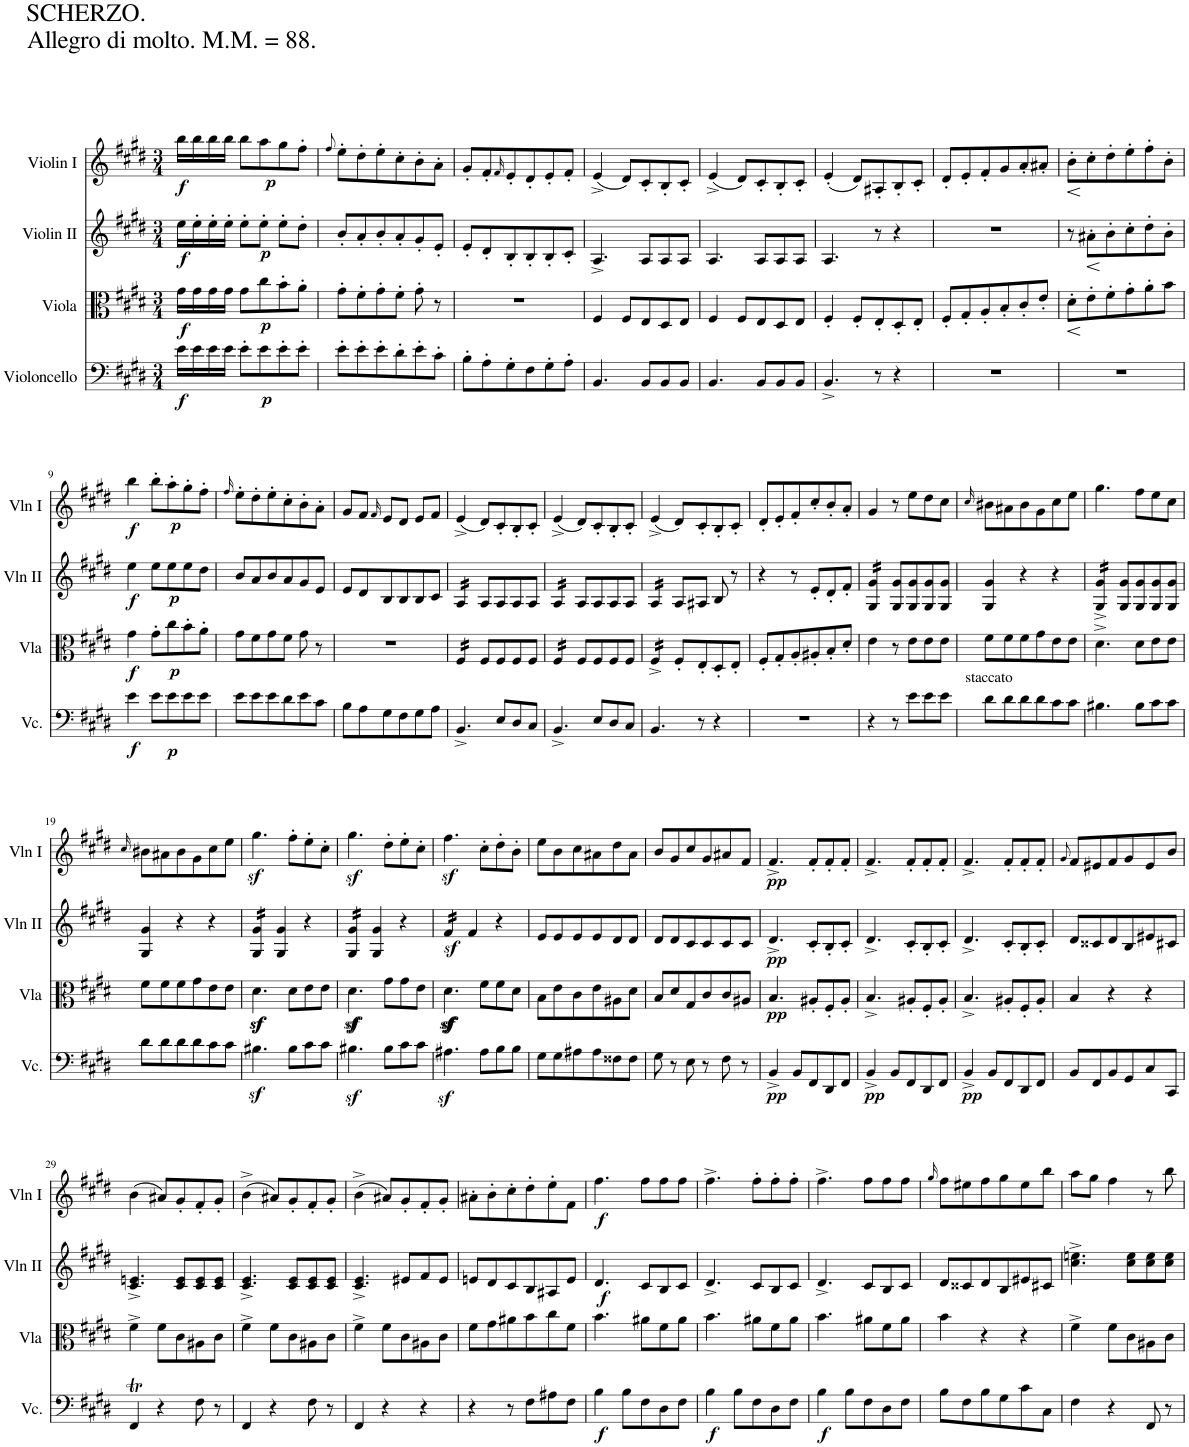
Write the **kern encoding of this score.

**kern	**dynam	**kern	**text	**dynam	**kern	**dynam	**kern	**dynam
*part4	*part4	*part3	*part3	*part3	*part2	*part2	*part1	*part1
*staff4	*staff4	*staff3	*staff3	*staff3	*staff2	*staff2	*staff1	*staff1
*I"Violoncello	*	*I"Viola	*	*	*I"Violin II	*	*I"Violin I	*
*I'Vc.	*	*I'Vla	*	*	*I'Vln II	*	*I'Vln I	*
*clefF4	*	*clefC3	*	*	*clefG2	*	*clefG2	*
*k[f#c#g#d#]	*	*k[f#c#g#d#]	*	*	*k[f#c#g#d#]	*	*k[f#c#g#d#]	*
*M3/4	*	*M3/4	*	*	*M3/4	*	*M3/4	*
=1	=1	=1	=1	=1	=1	=1	=1	=1
!	!LO:DY:b	!	!	!LO:DY:b	!	!LO:DY:b	!	!LO:DY:b
*	*	*	*	*	*^	*	*	*
16e\LL	f	16g#\LL	.	f	16ee\LL	4..ryy	f	16bb\LL	f
16e\	.	16g#\	.	.	16ee'\	.	.	16bb\	.
16e\	.	16g#\	.	.	16ee'\	.	.	16bb\	.
16e\JJ	.	16g#\JJ	.	.	16ee'\JJ	.	.	16bb\JJ	.
8e'\L	.	8g#\L	.	.	8ee'\L	.	.	8bb\L	.
!	!LO:DY:b	!	!	!LO:DY:b	!	!	!	!	!LO:DY:b
8e\	p	8cc#\	.	p	8ee'\J	.	.	8aa\	p
!	!	!	!	!	!	!	!LO:DY:b	!	!
.	.	.	.	.	.	4ryy	p	.	.
8e'\	.	8b'\	.	.	8ee'\L	.	.	8gg#\	.
8e'\J	.	8a'\J	.	.	8dd#'\J	.	.	8ff#'\J	.
.	.	.	.	.	.	16ryy	.	.	.
*	*	*	*	*	*v	*v	*	*	*
=2	=2	=2	=2	=2	=2	=2	=2	=2
.	.	.	.	.	.	.	8qff#/	.
8e'\L	.	8g#'\L	.	.	8b'/L	.	8ee'\L	.
8e'\	.	8f#'\	.	.	8a'/	.	8dd#'\	.
8e'\	.	8g#'\	.	.	8b'/	.	8ee'\	.
8d#'\	.	8f#'\J	.	.	8a'/	.	8cc#'\	.
8e'\	.	8g#'\	.	.	8g#'/	.	8b'\	.
8c#'\J	.	8r	.	.	8e'/J	.	8a'\J	.
=3	=3	=3	=3	=3	=3	=3	=3	=3
8B'\L	.	2.r	.	.	8e'/L	.	8g#'/L	.
8A'\	.	.	.	.	8d#'/	.	8f#'/	.
.	.	.	.	.	.	.	16qf#/	.
8G#'\	.	.	.	.	8B'/	.	8e'/	.
8F#\	.	.	.	.	8B'/	.	8d#'/	.
8G#'\	.	.	.	.	8B'/	.	8e'/	.
8A'\J	.	.	.	.	8c#'/J	.	8f#'/J	.
=4	=4	=4	=4	=4	=4	=4	=4	=4
4.BB/	.	4F#/	.	.	4.A^/	.	(4e^/	.
.	.	8F#/L	.	.	.	.	8d#/L)	.
8BB/L	.	8E/	.	.	8A/L	.	8c#'/	.
8BB/	.	8D#/	.	.	8A/	.	8B'/	.
8BB/J	.	8E/J	.	.	8A/J	.	8c#'/J	.
=5	=5	=5	=5	=5	=5	=5	=5	=5
4.BB/	.	4F#/	.	.	4.A/	.	(4e^/	.
.	.	8F#/L	.	.	.	.	8d#/L)	.
8BB/L	.	8E/	.	.	8A/L	.	8c#'/	.
8BB/	.	8D#/	.	.	8A/	.	8B'/	.
8BB/J	.	8E/J	.	.	8A/J	.	8c#'/J	.
=6	=6	=6	=6	=6	=6	=6	=6	=6
4.BB^/	.	4F#'/	.	.	4.A/	.	(4e'/	.
.	.	8F#'/L	.	.	.	.	8d#/L)	.
8r	.	8E'/	.	.	8r	.	8A#X'/	.
4r	.	8D#'/	.	.	4r	.	8B'/	.
.	.	8E'/J	.	.	.	.	8c#'/J	.
=7	=7	=7	=7	=7	=7	=7	=7	=7
2.r	.	8F#'/L	.	.	2.r	.	8d#'/L	.
.	.	8G#'/	.	.	.	.	8e'/	.
.	.	8A'/	.	.	.	.	8f#'/	.
.	.	8B'/	.	.	.	.	8g#/	.
.	.	8c#'/	.	.	.	.	8a'/	.
.	.	8e'/J	.	.	.	.	8a#X'/J	.
=8	=8	=8	=8	=8	=8	=8	=8	=8
!	!	!	!	!LO:HP:b	!	!	!	!LO:HP:b
2.r	.	8d#'\L	.	<	8r	.	8b'\L	<
!	!	!	!	!	!	!LO:HP:b	!	!
.	.	8e'\	.	[	8a#X'\L	<	8cc#'\	[
.	.	8f#'\	.	.	8b'\	[	8dd#'\	.
.	.	8g#'\	.	.	8cc#'\	.	8ee'\	.
.	.	8a'\	.	.	8dd#'\	.	8ff#'\	.
.	.	8b\J	.	.	8b'\J	.	8b'\J	.
!!LO:LB:g=z
=9	=9	=9	=9	=9	=9	=9	=9	=9
!	!LO:DY:b	!	!	!LO:DY:b	!	!LO:DY:b	!	!LO:DY:b
4e\	f	4g#\	.	f	4ee\	f	4bb\	f
8e\L	.	8g#'\L	.	.	8ee\L	.	8bb'\L	.
!	!LO:DY:b	!	!	!LO:DY:b	!	!LO:DY:b	!	!LO:DY:b
8e\	p	8cc#\	.	p	8ee\	p	8aa'\	p
8e\	.	8b'\	.	.	8ee\	.	8gg#'\	.
8e\J	.	8a'\J	.	.	8dd#\J	.	8ff#'\J	.
=10	=10	=10	=10	=10	=10	=10	=10	=10
.	.	.	.	.	.	.	16qff#/	.
8e\L	.	8g#\L	.	.	8b/L	.	8ee'\L	.
8e\	.	8f#\	.	.	8a/	.	8dd#'\	.
8e\	.	8g#\	.	.	8b/	.	8ee'\	.
8d#\	.	8f#\J	.	.	8a/	.	8cc#'\	.
8e\	.	8g#\	.	.	8g#/	.	8b'\	.
8c#\J	.	8r	.	.	8e/J	.	8a'\J	.
=11	=11	=11	=11	=11	=11	=11	=11	=11
8B\L	.	2.r	.	.	8e/L	.	8g#/L	.
8A\	.	.	.	.	8d#/	.	8f#/J	.
.	.	.	.	.	.	.	16qf#/	.
8G#\	.	.	.	.	8B/	.	8e/L	.
8F#\	.	.	.	.	8B/	.	8d#/J	.
8G#\	.	.	.	.	8B/	.	8e/L	.
8A\J	.	.	.	.	8c#/J	.	8f#/J	.
=12	=12	=12	=12	=12	=12	=12	=12	=12
*	*	*tremolo	*	*	*	*	*	*
*	*	*	*	*	*tremolo	*	*	*
4.BB^/	.	16F#/LL	.	.	16A/LL	.	(4e^/	.
.	.	16F#/	.	.	16A/	.	.	.
.	.	16F#/	.	.	16A/	.	.	.
.	.	16F#/JJ	.	.	16A/JJ	.	.	.
*	*	*	*	*	*Xtremolo	*	*	*
*	*	*Xtremolo	*	*	*	*	*	*
.	.	8F#/L	.	.	8A/L	.	8d#/L)	.
8E/L	.	8F#/	.	.	8A/	.	8c#'/	.
8D#/	.	8F#/	.	.	8A/	.	8B'/	.
8C#/J	.	8F#/J	.	.	8A/J	.	8c#'/J	.
=13	=13	=13	=13	=13	=13	=13	=13	=13
*	*	*tremolo	*	*	*	*	*	*
*	*	*	*	*	*tremolo	*	*	*
4.BB^/	.	16F#/LL	.	.	16A/LL	.	(4e^/	.
.	.	16F#/	.	.	16A/	.	.	.
.	.	16F#/	.	.	16A/	.	.	.
.	.	16F#/JJ	.	.	16A/JJ	.	.	.
*	*	*	*	*	*Xtremolo	*	*	*
*	*	*Xtremolo	*	*	*	*	*	*
.	.	8F#/L	.	.	8A/L	.	8d#/L)	.
8E/L	.	8F#/	.	.	8A/	.	8c#'/	.
8D#/	.	8F#/	.	.	8A/	.	8B'/	.
8C#/J	.	8F#/J	.	.	8A/J	.	8c#'/J	.
=14	=14	=14	=14	=14	=14	=14	=14	=14
*	*	*tremolo	*	*	*	*	*	*
*	*	*	*	*	*tremolo	*	*	*
4.BB/	.	16F#^/LL	.	.	16A/LL	.	(4e^/	.
.	.	16F#^/	.	.	16A/	.	.	.
.	.	16F#^/	.	.	16A/	.	.	.
.	.	16F#^/JJ	.	.	16A/JJ	.	.	.
*	*	*	*	*	*Xtremolo	*	*	*
*	*	*Xtremolo	*	*	*	*	*	*
.	.	8F#'/L	.	.	8A/L	.	8d#/L)	.
8r	.	8E'/	.	.	8A#X/J	.	8c#'/	.
4r	.	8D#'/	.	.	8B/	.	8B'/	.
.	.	8E'/J	.	.	8r	.	8c#'/J	.
=15	=15	=15	=15	=15	=15	=15	=15	=15
2.r	.	8F#'/L	.	.	4r	.	8d#'/L	.
.	.	8G#'/	.	.	.	.	8e'/	.
.	.	8A'/	.	.	8r	.	8f#'/	.
.	.	8A#X'/	.	.	8e'/L	.	8cc#'/	.
.	.	8B'/	.	.	8d#'/	.	8b'/	.
.	.	8d#'/J	.	.	8f#'/J	.	8a'/J	.
=16	=16	=16	=16	=16	=16	=16	=16	=16
*	*	*	*	*	*tremolo	*	*	*
4r	.	4e\	.	.	16G#/ 16g#/LL	.	4g#/	.
.	.	.	.	.	16G#/ 16g#/	.	.	.
.	.	.	.	.	16G#/ 16g#/	.	.	.
.	.	.	.	.	16G#/ 16g#/JJ	.	.	.
*	*	*	*	*	*Xtremolo	*	*	*
8r	.	8r	.	.	8G#/ 8g#/L	.	8r	.
8e\L	.	8e\L	.	.	8G#/ 8g#/	.	8ee\L	.
8e\	.	8e\	.	.	8G#/ 8g#/	.	8dd#\	.
8e\J	.	8e\J	.	.	8G#/ 8g#/J	.	8cc#\J	.
=17	=17	=17	=17	=17	=17	=17	=17	=17
.	.	.	.	.	.	.	16qcc#/	.
!	!	!	!LO:LY:b	!	!	!	!	!
8d#\L	.	8f#\L	staccato	.	4G#/ 4g#/	.	8b#X\L	.
8d#\	.	8f#\	.	.	.	.	8a#X\	.
8d#\	.	8f#\	.	.	4r	.	8b#\	.
8d#\	.	8g#\	.	.	.	.	8g#\	.
8c#\	.	8e\	.	.	4r	.	8cc#\	.
8c#\J	.	8e\J	.	.	.	.	8ee\J	.
=18	=18	=18	=18	=18	=18	=18	=18	=18
*	*	*	*	*	*tremolo	*	*	*
4.B#X\	.	4.d#^\	.	.	16G#/^ 16g#/^LL	.	4.gg#\	.
.	.	.	.	.	16G#/^ 16g#/^	.	.	.
.	.	.	.	.	16G#/^ 16g#/^	.	.	.
.	.	.	.	.	16G#/^ 16g#/^JJ	.	.	.
*	*	*	*	*	*Xtremolo	*	*	*
.	.	.	.	.	8G#/ 8g#/L	.	.	.
8B#\L	.	8d#\L	.	.	8G#/ 8g#/	.	8ff#\L	.
8c#\	.	8e\	.	.	8G#/ 8g#/	.	8ee\	.
8c#\J	.	8e\J	.	.	8G#/ 8g#/J	.	8cc#\J	.
!!LO:LB:g=z
=19	=19	=19	=19	=19	=19	=19	=19	=19
.	.	.	.	.	.	.	16qcc#/	.
8d#\L	.	8f#\L	.	.	4G#/ 4g#/	.	8b#X\L	.
8d#\	.	8f#\	.	.	.	.	8a#X\	.
8d#\	.	8f#\	.	.	4r	.	8b#\	.
8d#\	.	8g#\	.	.	.	.	8g#\	.
8c#\	.	8e\	.	.	4r	.	8cc#\	.
8c#\J	.	8e\J	.	.	.	.	8ee\J	.
=20	=20	=20	=20	=20	=20	=20	=20	=20
*	*	*	*	*	*tremolo	*	*	*
4.B#Xz<\	.	4.d#z<\	.	.	16G#/ 16g#/LL	.	4.gg#z<\	.
.	.	.	.	.	16G#/ 16g#/	.	.	.
.	.	.	.	.	16G#/ 16g#/	.	.	.
.	.	.	.	.	16G#/ 16g#/JJ	.	.	.
*	*	*	*	*	*Xtremolo	*	*	*
.	.	.	.	.	4G#/ 4g#/	.	.	.
8B#\L	.	8d#\L	.	.	.	.	8ff#'\L	.
8c#\	.	8e\	.	.	4r	.	8ee'\	.
8c#\J	.	8e\J	.	.	.	.	8cc#'\J	.
=21	=21	=21	=21	=21	=21	=21	=21	=21
*	*	*	*	*	*tremolo	*	*	*
4.B#Xz<\	.	4.d#z<\	.	.	16G#/ 16g#/LL	.	4.gg#z<\	.
.	.	.	.	.	16G#/ 16g#/	.	.	.
.	.	.	.	.	16G#/ 16g#/	.	.	.
.	.	.	.	.	16G#/ 16g#/JJ	.	.	.
*	*	*	*	*	*Xtremolo	*	*	*
.	.	.	.	.	4G#/ 4g#/	.	.	.
8B#\L	.	8g#\L	.	.	.	.	8dd#'\L	.
8c#\	.	8g#\	.	.	4r	.	8ee'\	.
8c#\J	.	8e\J	.	.	.	.	8cc#'\J	.
=22	=22	=22	=22	=22	=22	=22	=22	=22
*	*	*	*	*	*tremolo	*	*	*
4.A#Xz<\	.	4.d#z<\	.	.	16f#z</LL	.	4.ff#z<\	.
.	.	.	.	.	16f#z</	.	.	.
.	.	.	.	.	16f#z</	.	.	.
.	.	.	.	.	16f#z</JJ	.	.	.
*	*	*	*	*	*Xtremolo	*	*	*
.	.	.	.	.	4f#/	.	.	.
8A#\L	.	8f#\L	.	.	.	.	8cc#'\L	.
8B\	.	8f#\	.	.	4r	.	8dd#'\	.
8B\J	.	8d#\J	.	.	.	.	8b'\J	.
=23	=23	=23	=23	=23	=23	=23	=23	=23
8G#\L	.	8B\L	.	.	8e/L	.	8ee\L	.
8G#\	.	8e\	.	.	8e/	.	8b\	.
8A#X\	.	8c#\	.	.	8e/	.	8cc#\	.
8A#\	.	8e\	.	.	8e/	.	8a#X\	.
8F##X\	.	8A#X\	.	.	8d#/	.	8dd#\	.
8F##\J	.	8d#\J	.	.	8d#/J	.	8a#\J	.
=24	=24	=24	=24	=24	=24	=24	=24	=24
8G#\	.	8B/L	.	.	8d#/L	.	8b/L	.
8r	.	8d#/	.	.	8d#/	.	8g#/	.
8E\	.	8G#/	.	.	8c#/	.	8cc#/	.
8r	.	8c#/	.	.	8c#/	.	8g#/	.
8F#\	.	8c#/	.	.	8c#/	.	8a#X/	.
8r	.	8A#X/J	.	.	8c#/J	.	8f#/J	.
=25	=25	=25	=25	=25	=25	=25	=25	=25
!	!LO:DY:b	!	!	!LO:DY:b	!	!LO:DY:b	!	!LO:DY:b
4BB^/	pp	4.B/	.	pp	4.d#^/	pp	4.f#^/	pp
8BB/L	.	.	.	.	.	.	.	.
8FF#/	.	8A#X'/L	.	.	8c#'/L	.	8f#'/L	.
8DD#/	.	8F#'/	.	.	8B'/	.	8f#'/	.
8FF#/J	.	8A#'/J	.	.	8c#'/J	.	8f#'/J	.
=26	=26	=26	=26	=26	=26	=26	=26	=26
!	!LO:DY:b	!	!	!	!	!	!	!
4BB^/	pp	4.B^/	.	.	4.d#^/	.	4.f#^/	.
8BB/L	.	.	.	.	.	.	.	.
8FF#/	.	8A#X'/L	.	.	8c#'/L	.	8f#'/L	.
8DD#/	.	8F#'/	.	.	8B'/	.	8f#'/	.
8FF#/J	.	8A#'/J	.	.	8c#'/J	.	8f#'/J	.
=27	=27	=27	=27	=27	=27	=27	=27	=27
!	!LO:DY:b	!	!	!	!	!	!	!
4BB^/	pp	4.B^/	.	.	4.d#^/	.	4.f#^/	.
8BB/L	.	.	.	.	.	.	.	.
8FF#/	.	8A#X'/L	.	.	8c#'/L	.	8f#'/L	.
8DD#/	.	8F#'/	.	.	8B'/	.	8f#'/	.
8FF#/J	.	8A#'/J	.	.	8c#'/J	.	8f#'/J	.
=28	=28	=28	=28	=28	=28	=28	=28	=28
.	.	.	.	.	.	.	8qg#/	.
8BB/L	.	4B/	.	.	8d#/L	.	8f#/L	.
8FF#/	.	.	.	.	8c##X/	.	8e#X/	.
8BB/	.	4r	.	.	8d#/	.	8f#/	.
8GG#/	.	.	.	.	8B/	.	8g#/	.
8C#/	.	4r	.	.	8e#X/	.	8e#/	.
8CC#/J	.	.	.	.	8c#X/J	.	8b/J	.
!!LO:LB:g=z
=29	=29	=29	=29	=29	=29	=29	=29	=29
4FF#T/	.	4f#^\	.	.	4.c#/^ 4.en/^	.	(4b\	.
4r	.	8f#\L	.	.	.	.	8a#X/L)	.
.	.	8c#\	.	.	8c#/ 8e/L	.	8g#'/	.
8F#\	.	8A#X\	.	.	8c#/ 8e/	.	8f#'/	.
8r	.	8c#\J	.	.	8c#/ 8e/J	.	8g#'/J	.
=30	=30	=30	=30	=30	=30	=30	=30	=30
4FF#/	.	4f#^\	.	.	4.c#/^ 4.e/^	.	(4b^\	.
4r	.	8f#\L	.	.	.	.	8a#X/L)	.
.	.	8c#\	.	.	8c#/ 8e/L	.	8g#'/	.
8F#\	.	8A#X\	.	.	8c#/ 8e/	.	8f#'/	.
8r	.	8c#\J	.	.	8c#/ 8e/J	.	8g#'/J	.
=31	=31	=31	=31	=31	=31	=31	=31	=31
4FF#/	.	4f#^\	.	.	4.c#/^ 4.e/^	.	(4b^\	.
4r	.	8f#\L	.	.	.	.	8a#X/L)	.
.	.	8c#\	.	.	8e#X/L	.	8g#'/	.
4r	.	8A#X\	.	.	8f#/	.	8f#'/	.
.	.	8c#\J	.	.	8e#/J	.	8g#'/J	.
=32	=32	=32	=32	=32	=32	=32	=32	=32
4r	.	8f#\L	.	.	8en/L	.	8a#X'\L	.
.	.	8g#\	.	.	8d#/	.	8b'\	.
8r	.	8a#X\	.	.	8c#/	.	8cc#'\	.
8F#\L	.	8b\	.	.	8B/	.	8dd#'\	.
8A#X\	.	8cc#\	.	.	8A#X/	.	8ee'\	.
8F#\J	.	8f#\J	.	.	8e/J	.	8f#\J	.
=33	=33	=33	=33	=33	=33	=33	=33	=33
!	!LO:DY:b	!	!	!	!	!LO:DY:b	!	!LO:DY:b
4B\	f	4.b\	.	.	4.d#/	f	4.ff#\	f
8B\L	.	.	.	.	.	.	.	.
8F#\	.	8a#X\L	.	.	8c#/L	.	8ff#\L	.
8D#\	.	8f#\	.	.	8B/	.	8ff#\	.
8F#\J	.	8a#\J	.	.	8c#/J	.	8ff#\J	.
=34	=34	=34	=34	=34	=34	=34	=34	=34
!	!LO:DY:b	!	!	!	!	!	!	!
4B\	f	4.b\	.	.	4.d#^/	.	4.ff#^\	.
8B\L	.	.	.	.	.	.	.	.
8F#\	.	8a#X\L	.	.	8c#/L	.	8ff#'\L	.
8D#\	.	8f#\	.	.	8B/	.	8ff#'\	.
8F#\J	.	8a#\J	.	.	8c#/J	.	8ff#'\J	.
=35	=35	=35	=35	=35	=35	=35	=35	=35
!	!LO:DY:b	!	!	!	!	!	!	!
4B\	f	4.b\	.	.	4.d#^/	.	4.ff#^\	.
8B\L	.	.	.	.	.	.	.	.
8F#\	.	8a#X\L	.	.	8c#/L	.	8ff#\L	.
8D#\	.	8f#\	.	.	8B/	.	8ff#\	.
8F#\J	.	8a#\J	.	.	8c#/J	.	8ff#\J	.
=36	=36	=36	=36	=36	=36	=36	=36	=36
.	.	.	.	.	.	.	16qgg#/	.
8B\L	.	4b\	.	.	8d#/L	.	8ff#\L	.
8F#\	.	.	.	.	8c##X/	.	8ee#X\	.
8B\	.	4r	.	.	8d#/	.	8ff#\	.
8G#\	.	.	.	.	8B/	.	8gg#\	.
8c#\	.	4r	.	.	8e#X/	.	8ee#\	.
8C#\J	.	.	.	.	8c#X/J	.	8bb\J	.
=37	=37	=37	=37	=37	=37	=37	=37	=37
4F#\	.	4f#^\	.	.	4.cc#\^ 4.een\^	.	8aa\L	.
.	.	.	.	.	.	.	8gg#\J	.
4r	.	8f#\L	.	.	.	.	4ff#\	.
.	.	8c#\	.	.	8cc#\ 8ee\L	.	.	.
8FF#/	.	8A#X\	.	.	8cc#\ 8ee\	.	8r	.
8r	.	8c#\J	.	.	8cc#\ 8ee\J	.	8bb\	.
=	=	=	=	=	=	=	=	=
*-	*-	*-	*-	*-	*-	*-	*-	*-
